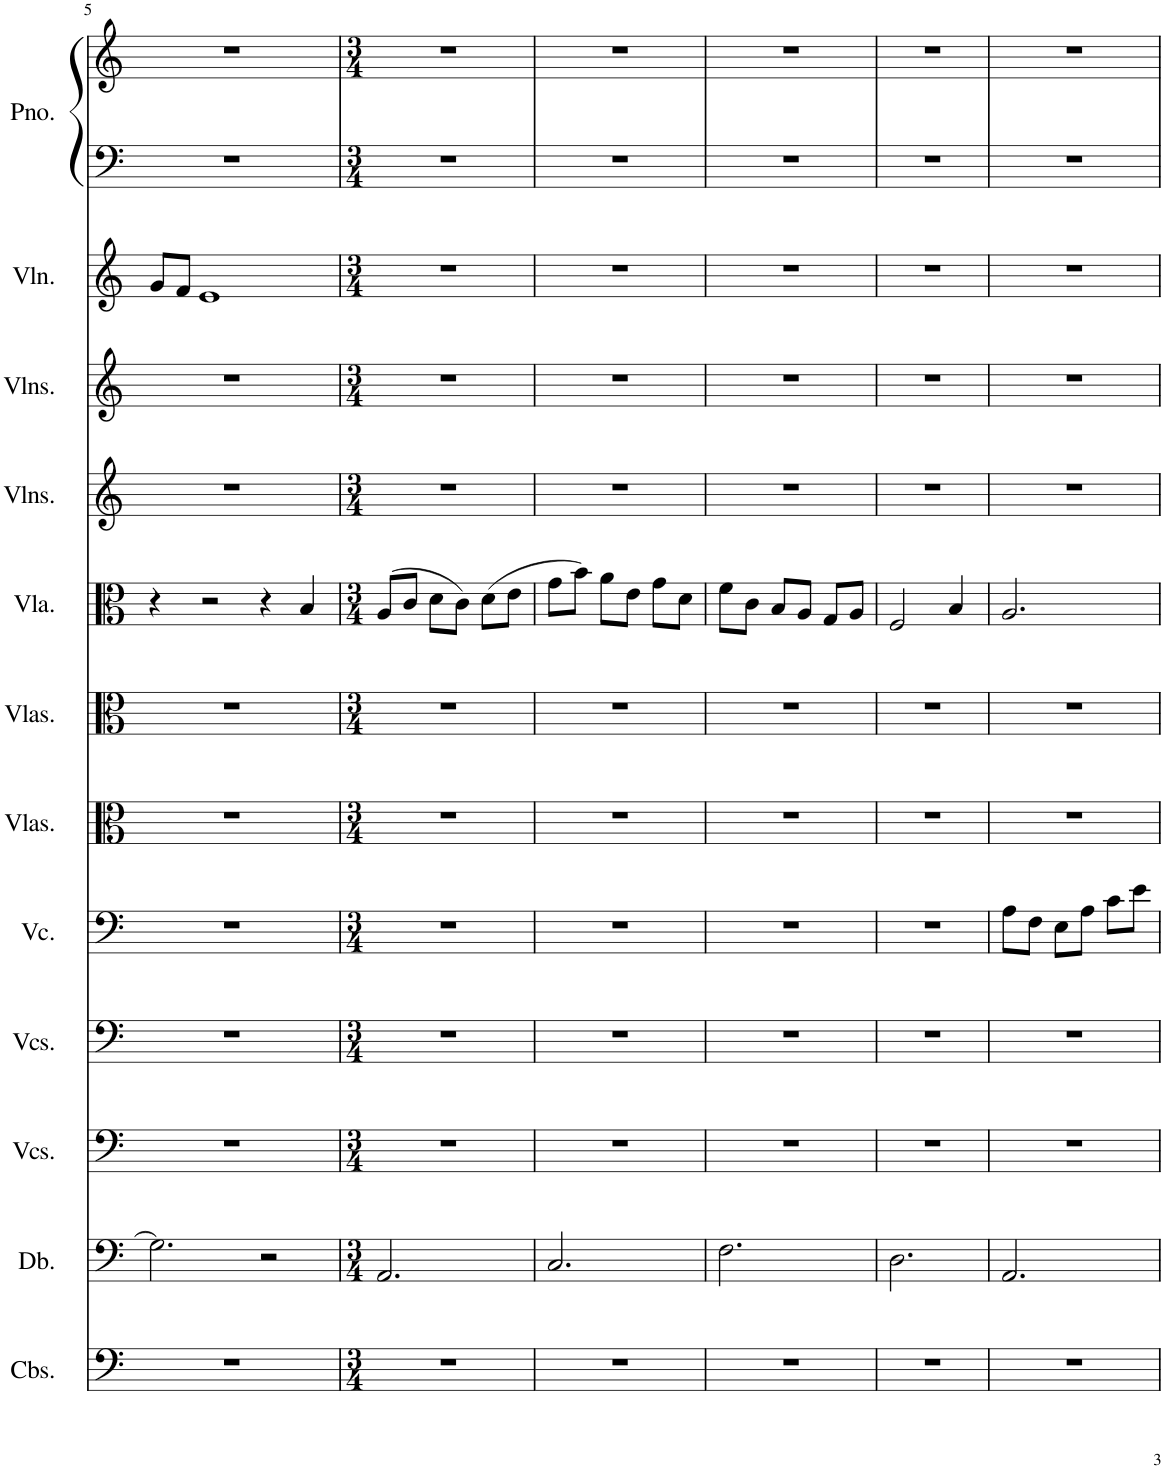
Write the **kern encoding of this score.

**kern	**kern	**kern	**kern	**kern	**kern	**kern	**kern	**kern	**kern	**kern	**kern	**kern
*part12	*part11	*part10	*part9	*part8	*part7	*part6	*part5	*part4	*part3	*part2	*part1	*part1
*staff13	*staff12	*staff11	*staff10	*staff9	*staff8	*staff7	*staff6	*staff5	*staff4	*staff3	*staff2	*staff1
*I"Contrabasses	*I"Double Bass	*I"Violoncellos	*I"Violoncellos	*I"Violoncello	*I"Violas	*I"Violas	*I"Viola	*I"Violins	*I"Violins	*I"Violins	*I"Grand Piano	*
*I'Cbs.	*I'Db.	*I'Vcs.	*I'Vcs.	*I'Vc.	*I'Vlas.	*I'Vlas.	*I'Vla.	*I'Vlns.	*I'Vlns.	*I'Vlns.	*I'Pno.	*
!!LO:PB:g=z
*clefF4	*clefF4	*clefF4	*clefF4	*clefF4	*clefC3	*clefC3	*clefC3	*clefG2	*clefG2	*clefG2	*clefF4	*clefG2
*Trd7c12	*Trd7c12	*	*	*	*	*	*	*	*	*	*	*
*k[]	*k[]	*k[]	*k[]	*k[]	*k[]	*k[]	*k[]	*k[]	*k[]	*k[]	*k[]	*k[]
*M5/4	*M5/4	*M5/4	*M5/4	*M5/4	*M5/4	*M5/4	*M5/4	*M5/4	*M5/4	*M5/4	*M5/4	*M5/4
=5	=5	=5	=5	=5	=5	=5	=5	=5	=5	=5	=5	=5
4%5r	2.G\]	4%5r	4%5r	4%5r	4%5r	4%5r	4r	4%5r	4%5r	8g/L	4%5r	4%5r
.	.	.	.	.	.	.	.	.	.	8f/J	.	.
.	.	.	.	.	.	.	2r	.	.	1e	.	.
.	2r	.	.	.	.	.	4r	.	.	.	.	.
.	.	.	.	.	.	.	4B/	.	.	.	.	.
=6	=6	=6	=6	=6	=6	=6	=6	=6	=6	=6	=6	=6
*M3/4	*M3/4	*M3/4	*M3/4	*M3/4	*M3/4	*M3/4	*M3/4	*M3/4	*M3/4	*M3/4	*M3/4	*M3/4
2.r	2.AA/	2.r	2.r	2.r	2.r	2.r	(8A/L	2.r	2.r	2.r	2.r	2.r
.	.	.	.	.	.	.	8c/J	.	.	.	.	.
.	.	.	.	.	.	.	8d\L	.	.	.	.	.
.	.	.	.	.	.	.	8c\J)	.	.	.	.	.
.	.	.	.	.	.	.	(8d\L	.	.	.	.	.
.	.	.	.	.	.	.	8e\J	.	.	.	.	.
=7	=7	=7	=7	=7	=7	=7	=7	=7	=7	=7	=7	=7
2.r	2.C/	2.r	2.r	2.r	2.r	2.r	8g\L	2.r	2.r	2.r	2.r	2.r
.	.	.	.	.	.	.	8b\J)	.	.	.	.	.
.	.	.	.	.	.	.	8a\L	.	.	.	.	.
.	.	.	.	.	.	.	8e\J	.	.	.	.	.
.	.	.	.	.	.	.	8g\L	.	.	.	.	.
.	.	.	.	.	.	.	8d\J	.	.	.	.	.
=8	=8	=8	=8	=8	=8	=8	=8	=8	=8	=8	=8	=8
2.r	2.F\	2.r	2.r	2.r	2.r	2.r	8f\L	2.r	2.r	2.r	2.r	2.r
.	.	.	.	.	.	.	8c\J	.	.	.	.	.
.	.	.	.	.	.	.	8B/L	.	.	.	.	.
.	.	.	.	.	.	.	8A/J	.	.	.	.	.
.	.	.	.	.	.	.	8G/L	.	.	.	.	.
.	.	.	.	.	.	.	8A/J	.	.	.	.	.
=9	=9	=9	=9	=9	=9	=9	=9	=9	=9	=9	=9	=9
2.r	2.D\	2.r	2.r	2.r	2.r	2.r	2F/	2.r	2.r	2.r	2.r	2.r
.	.	.	.	.	.	.	4B/	.	.	.	.	.
=10	=10	=10	=10	=10	=10	=10	=10	=10	=10	=10	=10	=10
2.r	2.AA/	2.r	2.r	8A\L	2.r	2.r	2.A/	2.r	2.r	2.r	2.r	2.r
.	.	.	.	8F\J	.	.	.	.	.	.	.	.
.	.	.	.	8E\L	.	.	.	.	.	.	.	.
.	.	.	.	8A\J	.	.	.	.	.	.	.	.
.	.	.	.	8c\L	.	.	.	.	.	.	.	.
.	.	.	.	8e\J	.	.	.	.	.	.	.	.
=	=	=	=	=	=	=	=	=	=	=	=	=
*-	*-	*-	*-	*-	*-	*-	*-	*-	*-	*-	*-	*-
